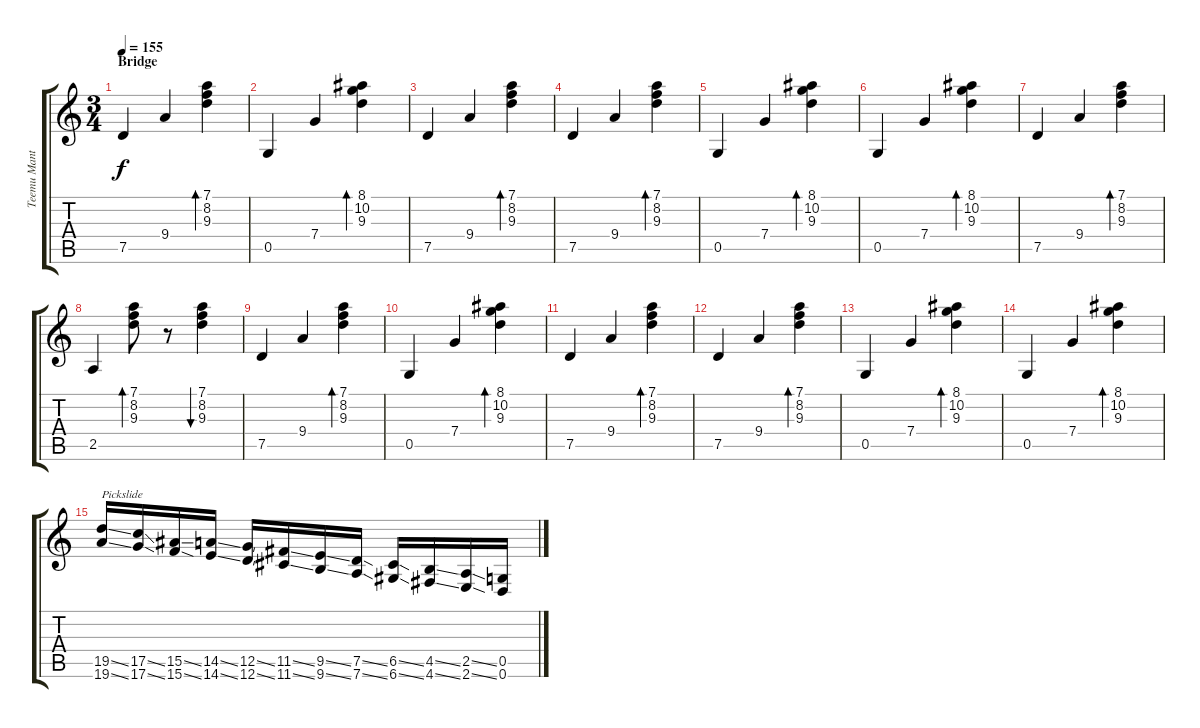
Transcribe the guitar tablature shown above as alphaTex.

\track ("Teemu Mantysaari" "Teemu Mant") {instrument distortionguitar}
\staff {score tabs}
\tuning (D4 A3 F3 C3 G2 D2) {hide}
\ts (3 4)
\section ("" "Bridge")
\tempo 155
\clef g2
\ks c
7.5.4{dy f volume 6 instrument electricguitarjazz} 9.4.4 (7.1 8.2 9.3).4{bd 240} |
0.5.4 7.4.4 (8.1 10.2 9.3).4{bd 240} |
7.5.4 9.4.4 (7.1 8.2 9.3).4{bd 240} |
7.5.4 9.4.4 (7.1 8.2 9.3).4{bd 240} |
0.5.4 7.4.4 (8.1 10.2 9.3).4{bd 240} |
0.5.4 7.4.4 (8.1 10.2 9.3).4{bd 240} |
7.5.4 9.4.4 (7.1 8.2 9.3).4{bd 240} |
2.5.4 (7.1 8.2 9.3).8{bd 240} r.8 (7.1 8.2 9.3).4{bu 240} |
7.5.4 9.4.4 (7.1 8.2 9.3).4{bd 240} |
0.5.4 7.4.4 (8.1 10.2 9.3).4{bd 240} |
7.5.4 9.4.4 (7.1 8.2 9.3).4{bd 240} |
7.5.4 9.4.4 (7.1 8.2 9.3).4{bd 240} |
0.5.4 7.4.4 (8.1 10.2 9.3).4{bd 240} |
0.5.4 7.4.4 (8.1 10.2 9.3).4{bd 240} |
(19.5{ss} 19.6{ss}).16{txt "Pickslide" volume 16 instrument guitarfretnoise} (17.5{ss} 17.6{ss}).16 (15.5{ss} 15.6{ss}).16 (14.5{ss} 14.6{ss}).16 (12.5{ss} 12.6{ss}).16 (11.5{ss} 11.6{ss}).16 (9.5{ss} 9.6{ss}).16 (7.5{ss} 7.6{ss}).16 (6.5{ss} 6.6{ss}).16 (4.5{ss} 4.6{ss}).16 (2.5{ss} 2.6{ss}).16 (0.5 0.6).16
